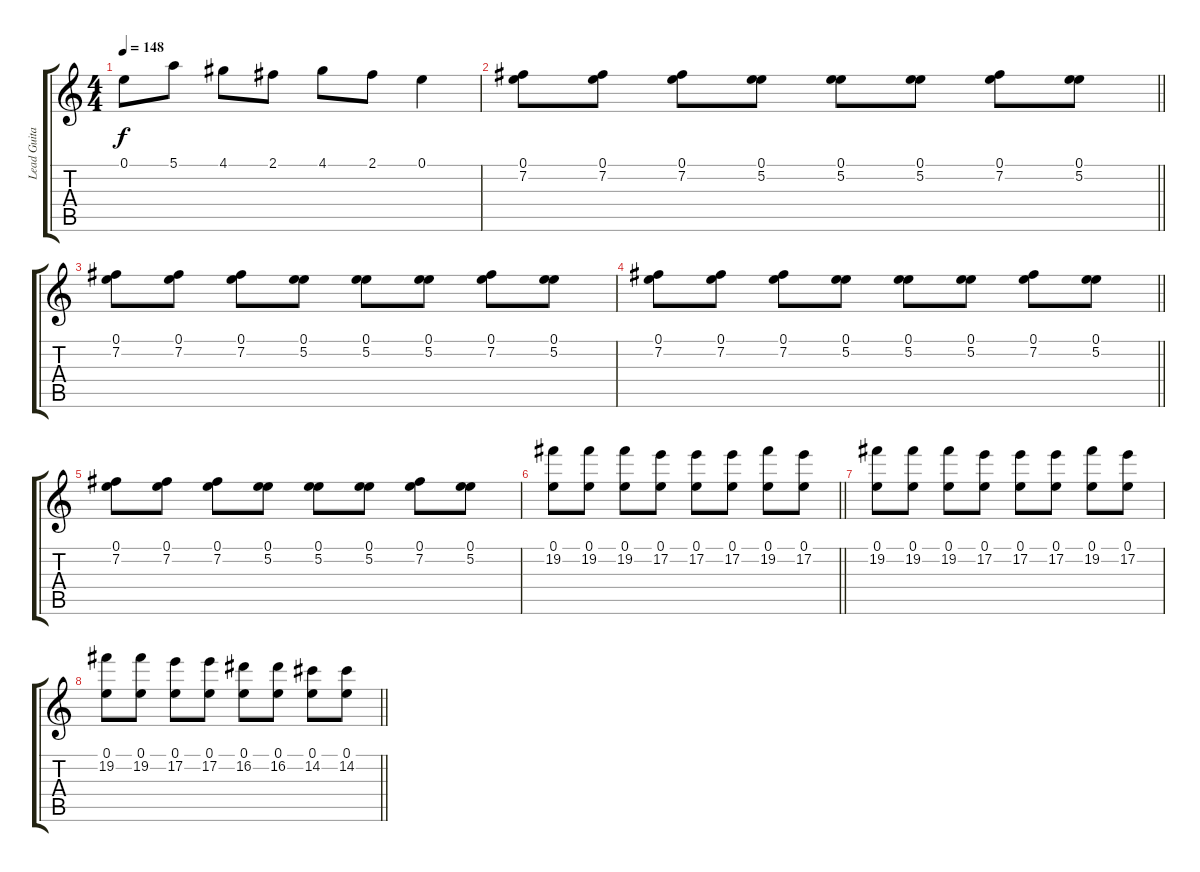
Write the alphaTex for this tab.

\track ("Lead Guitar" "Lead Guita") {instrument distortionguitar}
\staff {score tabs}
\tuning (E4 B3 G3 D3 A2 E2) {hide}
\ts (4 4)
\tempo 148
\clef g2
\ks c
0.1{t}.8{dy f} 5.1.8 4.1.8 2.1.8 4.1.8 2.1.8 0.1.4 |
\barLineRight lightlight
(0.1 7.2).8 (0.1 7.2).8 (0.1 7.2).8 (0.1 5.2).8 (0.1 5.2).8 (0.1 5.2).8 (0.1 7.2).8 (0.1 5.2).8 |
(0.1 7.2).8 (0.1 7.2).8 (0.1 7.2).8 (0.1 5.2).8 (0.1 5.2).8 (0.1 5.2).8 (0.1 7.2).8 (0.1 5.2).8 |
\barLineRight lightlight
(0.1 7.2).8 (0.1 7.2).8 (0.1 7.2).8 (0.1 5.2).8 (0.1 5.2).8 (0.1 5.2).8 (0.1 7.2).8 (0.1 5.2).8 |
(0.1 7.2).8 (0.1 7.2).8 (0.1 7.2).8 (0.1 5.2).8 (0.1 5.2).8 (0.1 5.2).8 (0.1 7.2).8 (0.1 5.2).8 |
\barLineRight lightlight
(0.1 19.2).8 (0.1 19.2).8 (0.1 19.2).8 (0.1 17.2).8 (0.1 17.2).8 (0.1 17.2).8 (0.1 19.2).8 (0.1 17.2).8 |
(0.1 19.2).8 (0.1 19.2).8 (0.1 19.2).8 (0.1 17.2).8 (0.1 17.2).8 (0.1 17.2).8 (0.1 19.2).8 (0.1 17.2).8 |
\barLineRight lightlight
(0.1 19.2).8 (0.1 19.2).8 (0.1 17.2).8 (0.1 17.2).8 (0.1 16.2).8 (0.1 16.2).8 (0.1 14.2).8 (0.1 14.2).8
